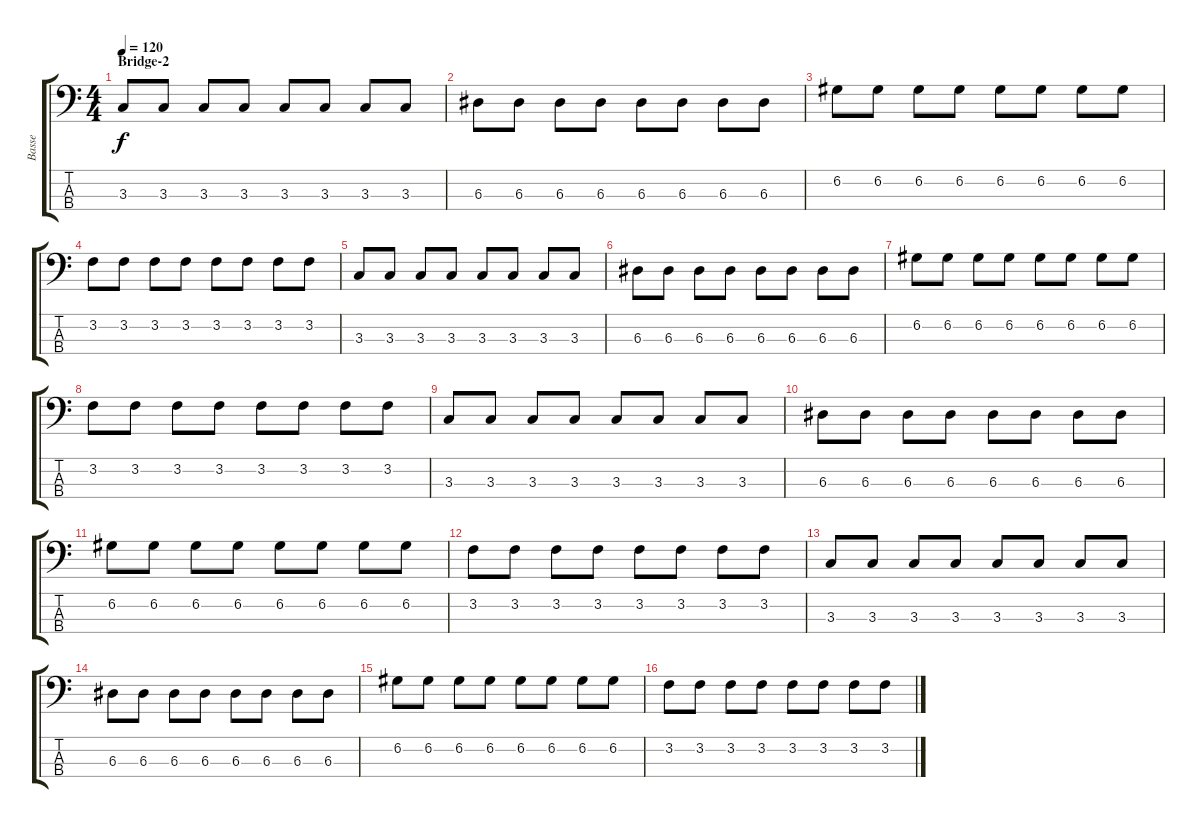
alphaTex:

\track ("Basse" "Basse") {instrument electricbassfinger}
\staff {score tabs}
\tuning (G2 D2 A1 E1) {hide}
\ts (4 4)
\section ("" "Bridge-2")
\tempo 120
\clef f4
\ks c
3.3.8{dy f} 3.3.8 3.3.8 3.3.8 3.3.8 3.3.8 3.3.8 3.3.8 |
6.3.8 6.3.8 6.3.8 6.3.8 6.3.8 6.3.8 6.3.8 6.3.8 |
6.2.8 6.2.8 6.2.8 6.2.8 6.2.8 6.2.8 6.2.8 6.2.8 |
3.2.8 3.2.8 3.2.8 3.2.8 3.2.8 3.2.8 3.2.8 3.2.8 |
3.3.8 3.3.8 3.3.8 3.3.8 3.3.8 3.3.8 3.3.8 3.3.8 |
6.3.8 6.3.8 6.3.8 6.3.8 6.3.8 6.3.8 6.3.8 6.3.8 |
6.2.8 6.2.8 6.2.8 6.2.8 6.2.8 6.2.8 6.2.8 6.2.8 |
3.2.8 3.2.8 3.2.8 3.2.8 3.2.8 3.2.8 3.2.8 3.2.8 |
3.3.8 3.3.8 3.3.8 3.3.8 3.3.8 3.3.8 3.3.8 3.3.8 |
6.3.8 6.3.8 6.3.8 6.3.8 6.3.8 6.3.8 6.3.8 6.3.8 |
6.2.8 6.2.8 6.2.8 6.2.8 6.2.8 6.2.8 6.2.8 6.2.8 |
3.2.8 3.2.8 3.2.8 3.2.8 3.2.8 3.2.8 3.2.8 3.2.8 |
3.3.8 3.3.8 3.3.8 3.3.8 3.3.8 3.3.8 3.3.8 3.3.8 |
6.3.8 6.3.8 6.3.8 6.3.8 6.3.8 6.3.8 6.3.8 6.3.8 |
6.2.8 6.2.8 6.2.8 6.2.8 6.2.8 6.2.8 6.2.8 6.2.8 |
3.2.8 3.2.8 3.2.8 3.2.8 3.2.8 3.2.8 3.2.8 3.2.8
